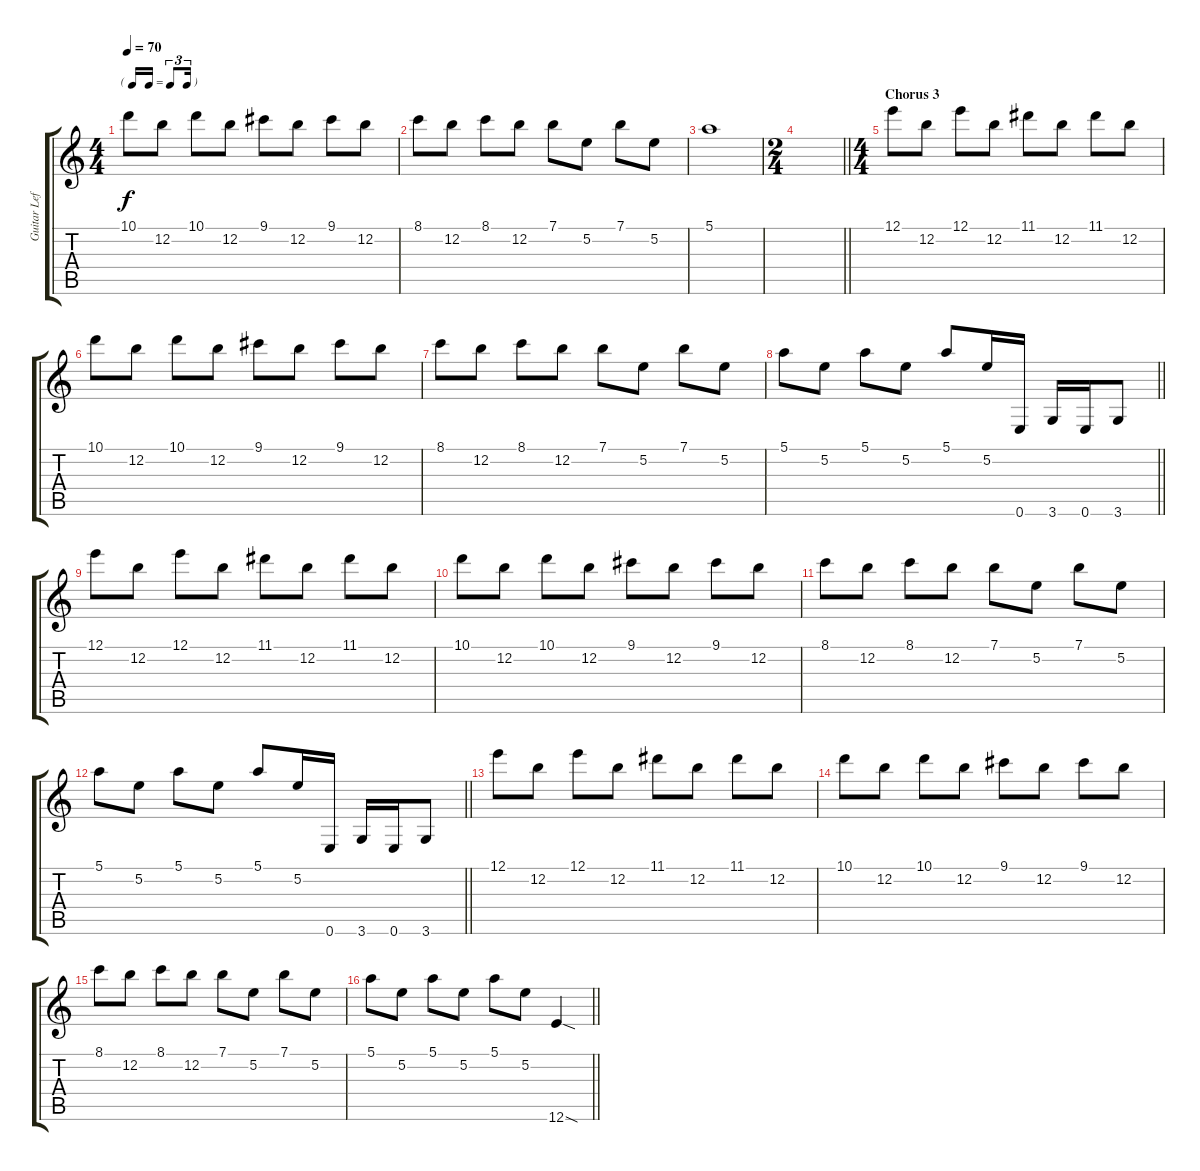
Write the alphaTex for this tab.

\track ("Guitar Left" "Guitar Lef") {instrument overdrivenguitar}
\staff {score tabs}
\tuning (E4 B3 G3 D3 A2 E2) {hide}
\ts (4 4)
\tf triplet16th
\tempo 70
\clef g2
\ks c
10.1.8{dy f} 12.2.8 10.1.8 12.2.8 9.1.8 12.2.8 9.1.8 12.2.8 |
8.1.8 12.2.8 8.1.8 12.2.8 7.1.8 5.2.8 7.1.8 5.2.8 |
5.1.1 |
\ts (2 4)
\barLineRight lightlight
|
\ts (4 4)
\section ("" "Chorus 3")
12.1.8 12.2.8 12.1.8 12.2.8 11.1.8 12.2.8 11.1.8 12.2.8 |
10.1.8 12.2.8 10.1.8 12.2.8 9.1.8 12.2.8 9.1.8 12.2.8 |
8.1.8 12.2.8 8.1.8 12.2.8 7.1.8 5.2.8 7.1.8 5.2.8 |
\barLineRight lightlight
5.1.8 5.2.8 5.1.8 5.2.8 5.1.8 5.2.16 0.6.16 3.6.16 0.6.16 3.6.8 |
12.1.8 12.2.8 12.1.8 12.2.8 11.1.8 12.2.8 11.1.8 12.2.8 |
10.1.8 12.2.8 10.1.8 12.2.8 9.1.8 12.2.8 9.1.8 12.2.8 |
8.1.8 12.2.8 8.1.8 12.2.8 7.1.8 5.2.8 7.1.8 5.2.8 |
\barLineRight lightlight
5.1.8 5.2.8 5.1.8 5.2.8 5.1.8 5.2.16 0.6.16 3.6.16 0.6.16 3.6.8 |
12.1.8 12.2.8 12.1.8 12.2.8 11.1.8 12.2.8 11.1.8 12.2.8 |
10.1.8 12.2.8 10.1.8 12.2.8 9.1.8 12.2.8 9.1.8 12.2.8 |
8.1.8 12.2.8 8.1.8 12.2.8 7.1.8 5.2.8 7.1.8 5.2.8 |
\barLineRight lightlight
5.1.8 5.2.8 5.1.8 5.2.8 5.1.8 5.2.8 12.6{sod}.4
